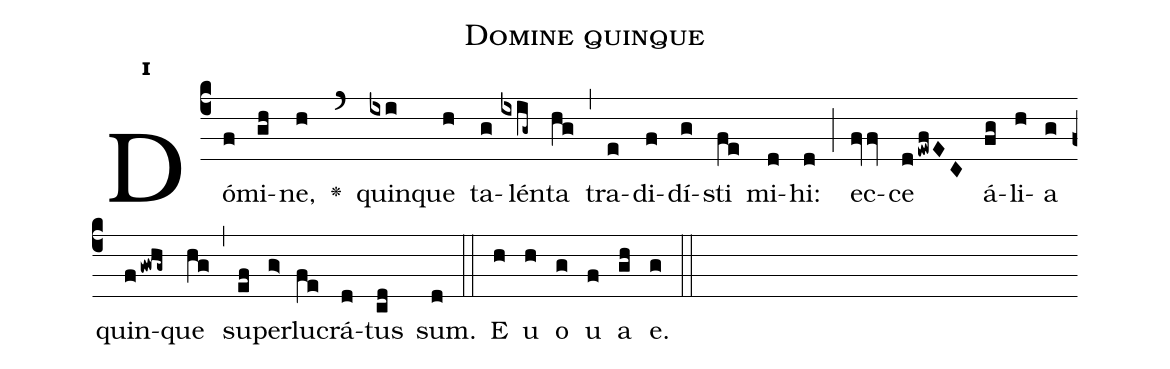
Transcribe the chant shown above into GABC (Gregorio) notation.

name:Domine quinque;
office-part:Antiphona;
mode:1;
%%
initial-style: 1;
name: Domine quinque;
book: Antiphonae & Responsoria/Tomus IV, p. 89;
occasion: Dominica XXXIII per Annum;
office-part: Laudes Ant Ba;
annotation: 1g;
centering-scheme: english;
font: OFLSortsMillGoudy;
height: 11;
width: 4.5;
%%
(c4)Dó(f)mi(gh)ne,(h) <v>\greheightstar</v>(`) quin(ixi)que(h) ta(g)lén(ixig~)ta(hg) (,) tra(e)di(f)dí(g)sti(fe) mi(d)hi:(d) (;) ec(fvv)ce(dewfEC) á(fg)li(h)a(g) quin(fgwhg~)que(hg) (,) su(ef)per(g>)lu(fe)crá(d)tus(cd) sum.(d) (::) E(h) u(h) o(g) u(f) a(gh) e.(g) (::)
